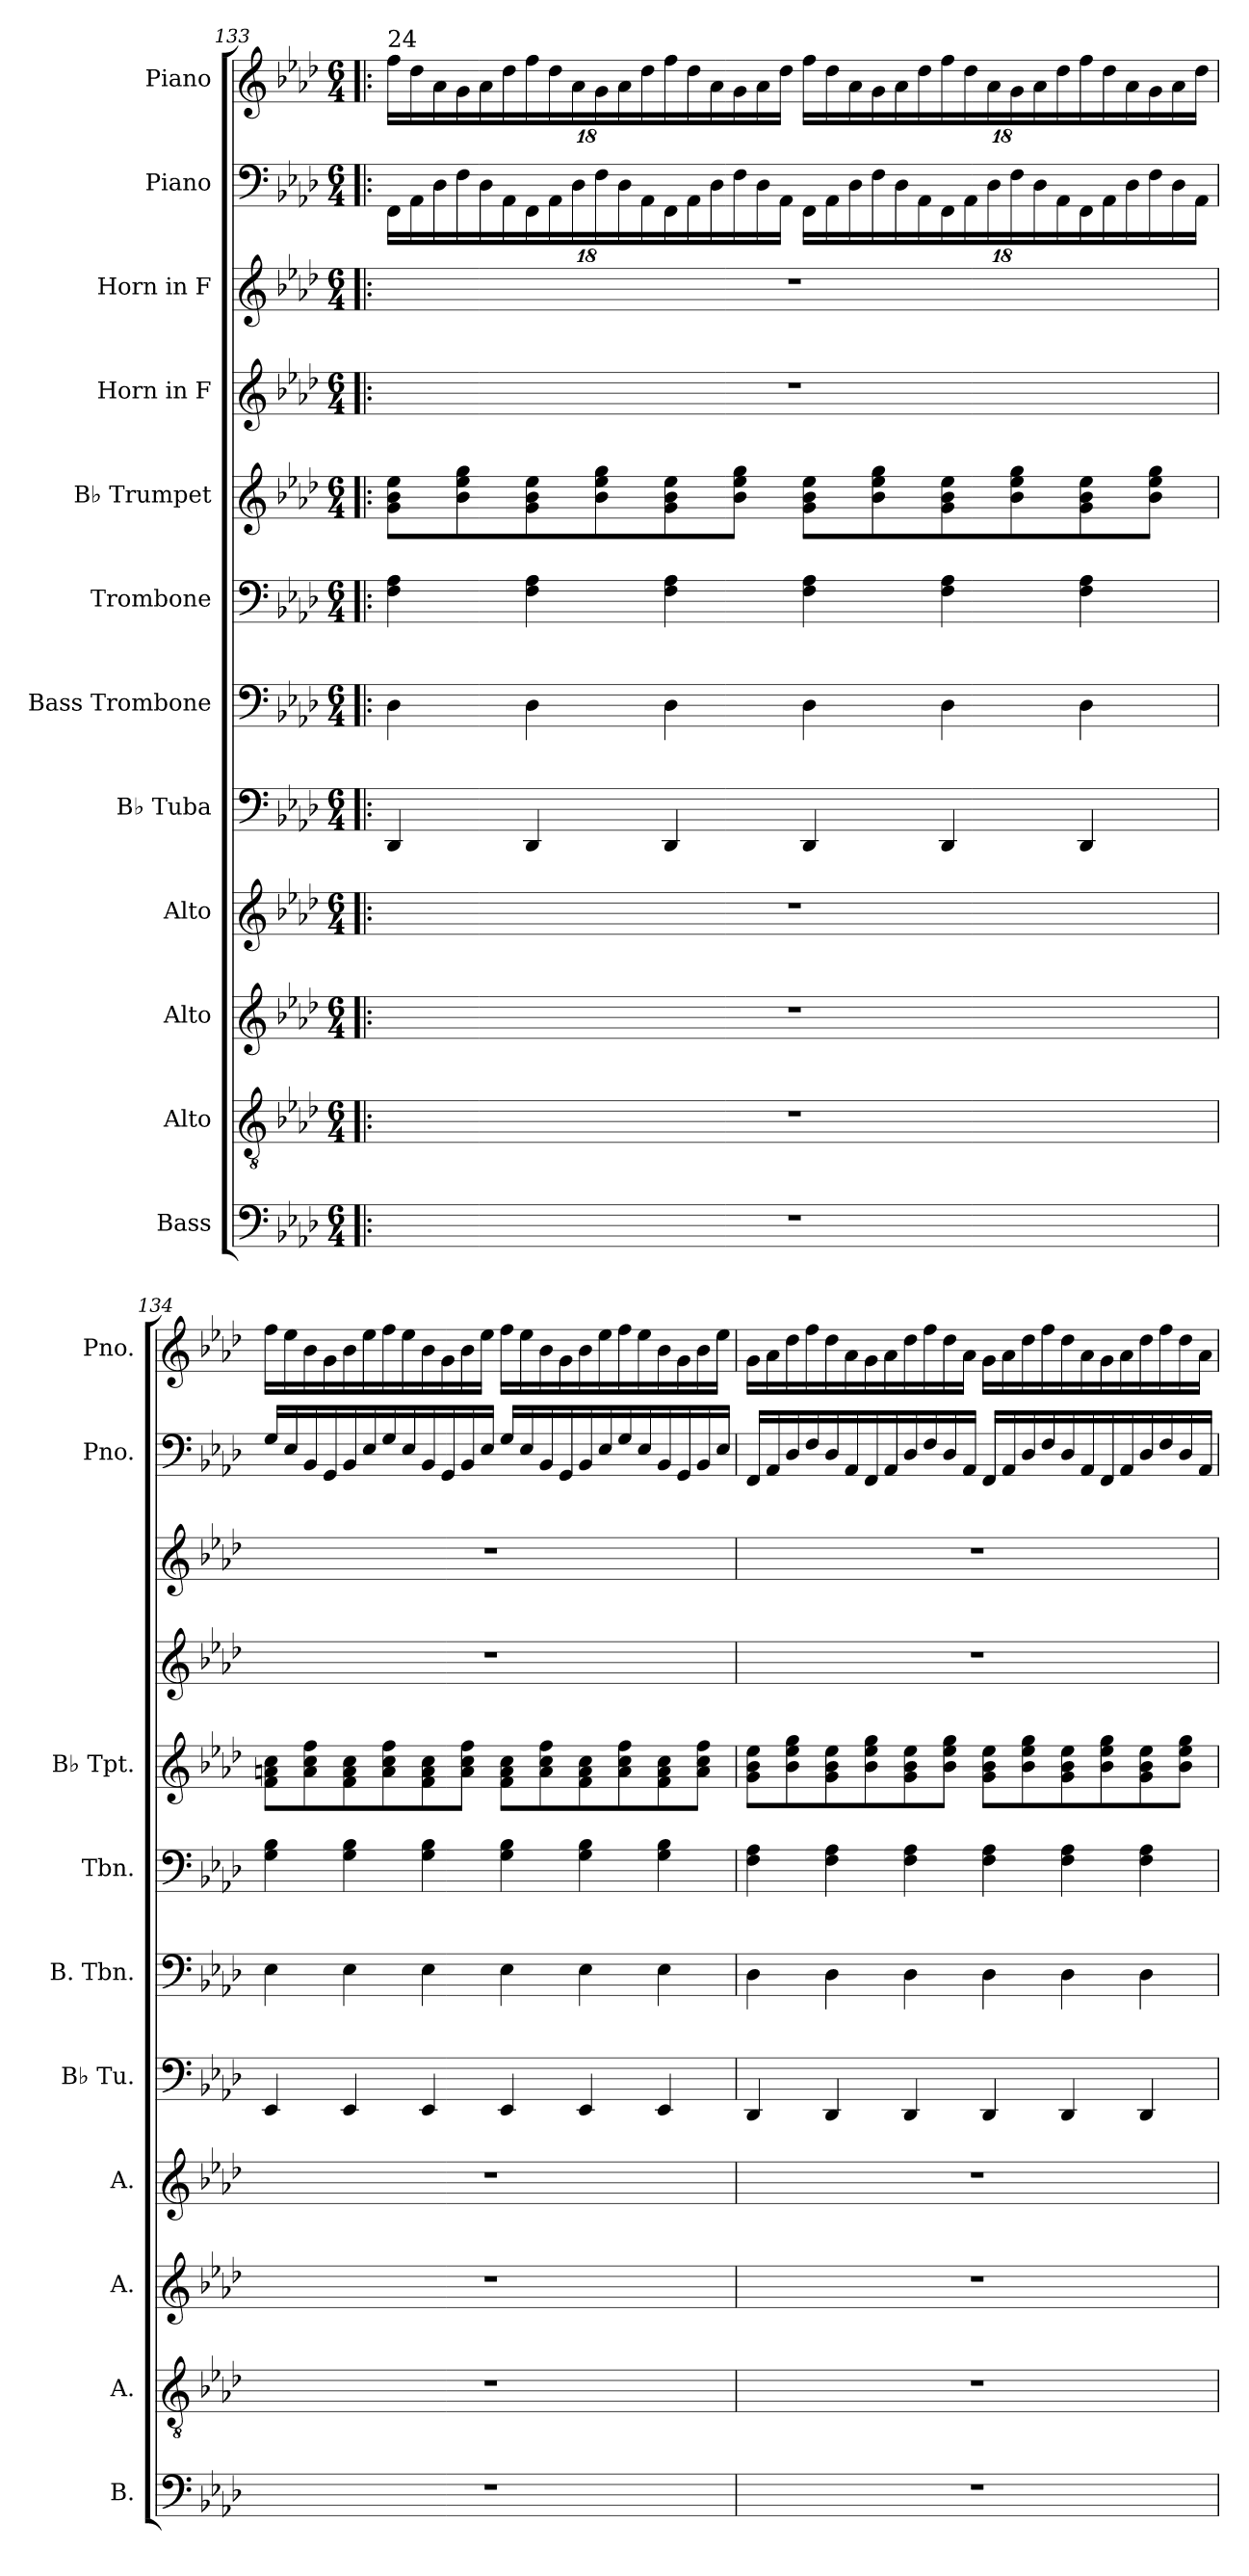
**kern	**kern	**kern	**kern	**kern	**kern	**kern	**kern	**kern	**kern	**kern	**kern
*part12	*part11	*part10	*part9	*part8	*part7	*part6	*part5	*part4	*part3	*part2	*part1
*staff12	*staff11	*staff10	*staff9	*staff8	*staff7	*staff6	*staff5	*staff4	*staff3	*staff2	*staff1
*I"Bass	*I"Alto	*I"Alto	*I"Alto	*I"B♭ Tuba	*I"Bass Trombone	*I"Trombone	*I"B♭ Trumpet	*I"Horn in F	*I"Horn in F	*I"Piano	*I"Piano
*I'B.	*I'A.	*I'A.	*I'A.	*I'B♭ Tu.	*I'B. Tbn.	*I'Tbn.	*I'B♭ Tpt.	*	*	*I'Pno.	*I'Pno.
!!LO:PB:g=z
*clefF4	*clefGv2	*clefG2	*clefG2	*clefF4	*clefF4	*clefF4	*clefG2	*clefG2	*clefG2	*clefF4	*clefG2
*	*	*	*	*	*	*	*ITrd1c2	*ITrd4c7	*ITrd4c7	*	*
*k[b-e-a-d-]	*k[b-e-a-d-]	*k[b-e-a-d-]	*k[b-e-a-d-]	*k[b-e-a-d-]	*k[b-e-a-d-]	*k[b-e-a-d-]	*k[b-e-a-d-g-c-]	*k[b-e-a-d-g-]	*k[b-e-a-d-g-]	*k[b-e-a-d-]	*k[b-e-a-d-]
*M6/4	*M6/4	*M6/4	*M6/4	*M6/4	*M6/4	*M6/4	*M6/4	*M6/4	*M6/4	*M6/4	*M6/4
*	*	*	*	*	*	*	*	*	*	*Xbrackettup	*Xbrackettup
=133!|:	=133!|:	=133!|:	=133!|:	=133!|:	=133!|:	=133!|:	=133!|:	=133!|:	=133!|:	=133!|:	=133!|:
!	!	!	!	!	!	!	!	!	!	!	!LO:TX:a:t=24
1.r	1.r	1.r	1.r	4DD-/	4D-\	4F\ 4A-\	8f\ 8a-\ 8dd-\L	1.r	1.r	24FF\LL	24ff\LL
.	.	.	.	.	.	.	.	.	.	24AA-\	24dd-\
.	.	.	.	.	.	.	.	.	.	24D-\	24a-\
.	.	.	.	.	.	.	8a-\ 8dd-\ 8ff\	.	.	24F\	24g\
.	.	.	.	.	.	.	.	.	.	24D-\	24a-\
.	.	.	.	.	.	.	.	.	.	24AA-\	24dd-\
.	.	.	.	4DD-/	4D-\	4F\ 4A-\	8f\ 8a-\ 8dd-\	.	.	24FF\	24ff\
.	.	.	.	.	.	.	.	.	.	24AA-\	24dd-\
.	.	.	.	.	.	.	.	.	.	24D-\	24a-\
.	.	.	.	.	.	.	8a-\ 8dd-\ 8ff\	.	.	24F\	24g\
.	.	.	.	.	.	.	.	.	.	24D-\	24a-\
.	.	.	.	.	.	.	.	.	.	24AA-\	24dd-\
.	.	.	.	4DD-/	4D-\	4F\ 4A-\	8f\ 8a-\ 8dd-\	.	.	24FF\	24ff\
.	.	.	.	.	.	.	.	.	.	24AA-\	24dd-\
.	.	.	.	.	.	.	.	.	.	24D-\	24a-\
.	.	.	.	.	.	.	8a-\ 8dd-\ 8ff\J	.	.	24F\	24g\
.	.	.	.	.	.	.	.	.	.	24D-\	24a-\
.	.	.	.	.	.	.	.	.	.	24AA-\JJ	24dd-\JJ
.	.	.	.	4DD-/	4D-\	4F\ 4A-\	8f\ 8a-\ 8dd-\L	.	.	24FF\LL	24ff\LL
.	.	.	.	.	.	.	.	.	.	24AA-\	24dd-\
.	.	.	.	.	.	.	.	.	.	24D-\	24a-\
.	.	.	.	.	.	.	8a-\ 8dd-\ 8ff\	.	.	24F\	24g\
.	.	.	.	.	.	.	.	.	.	24D-\	24a-\
.	.	.	.	.	.	.	.	.	.	24AA-\	24dd-\
.	.	.	.	4DD-/	4D-\	4F\ 4A-\	8f\ 8a-\ 8dd-\	.	.	24FF\	24ff\
.	.	.	.	.	.	.	.	.	.	24AA-\	24dd-\
.	.	.	.	.	.	.	.	.	.	24D-\	24a-\
.	.	.	.	.	.	.	8a-\ 8dd-\ 8ff\	.	.	24F\	24g\
.	.	.	.	.	.	.	.	.	.	24D-\	24a-\
.	.	.	.	.	.	.	.	.	.	24AA-\	24dd-\
.	.	.	.	4DD-/	4D-\	4F\ 4A-\	8f\ 8a-\ 8dd-\	.	.	24FF\	24ff\
.	.	.	.	.	.	.	.	.	.	24AA-\	24dd-\
.	.	.	.	.	.	.	.	.	.	24D-\	24a-\
.	.	.	.	.	.	.	8a-\ 8dd-\ 8ff\J	.	.	24F\	24g\
.	.	.	.	.	.	.	.	.	.	24D-\	24a-\
.	.	.	.	.	.	.	.	.	.	24AA-\JJ	24dd-\JJ
!!LO:PB:g=z
=134	=134	=134	=134	=134	=134	=134	=134	=134	=134	=134	=134
1.r	1.r	1.r	1.r	4EE-/	4E-\	4G\ 4B-\	8e-\ 8gn\ 8b-\L	1.r	1.r	16G/LL	16ff\LL
.	.	.	.	.	.	.	.	.	.	16E-/	16ee-\
.	.	.	.	.	.	.	8g\ 8b-\ 8ee-\	.	.	16BB-/	16b-\
.	.	.	.	.	.	.	.	.	.	16GG/	16g\
.	.	.	.	4EE-/	4E-\	4G\ 4B-\	8e-\ 8g\ 8b-\	.	.	16BB-/	16b-\
.	.	.	.	.	.	.	.	.	.	16E-/	16ee-\
.	.	.	.	.	.	.	8g\ 8b-\ 8ee-\	.	.	16G/	16ff\
.	.	.	.	.	.	.	.	.	.	16E-/	16ee-\
.	.	.	.	4EE-/	4E-\	4G\ 4B-\	8e-\ 8g\ 8b-\	.	.	16BB-/	16b-\
.	.	.	.	.	.	.	.	.	.	16GG/	16g\
.	.	.	.	.	.	.	8g\ 8b-\ 8ee-\J	.	.	16BB-/	16b-\
.	.	.	.	.	.	.	.	.	.	16E-/JJ	16ee-\JJ
.	.	.	.	4EE-/	4E-\	4G\ 4B-\	8e-\ 8g\ 8b-\L	.	.	16G/LL	16ff\LL
.	.	.	.	.	.	.	.	.	.	16E-/	16ee-\
.	.	.	.	.	.	.	8g\ 8b-\ 8ee-\	.	.	16BB-/	16b-\
.	.	.	.	.	.	.	.	.	.	16GG/	16g\
.	.	.	.	4EE-/	4E-\	4G\ 4B-\	8e-\ 8g\ 8b-\	.	.	16BB-/	16b-\
.	.	.	.	.	.	.	.	.	.	16E-/	16ee-\
.	.	.	.	.	.	.	8g\ 8b-\ 8ee-\	.	.	16G/	16ff\
.	.	.	.	.	.	.	.	.	.	16E-/	16ee-\
.	.	.	.	4EE-/	4E-\	4G\ 4B-\	8e-\ 8g\ 8b-\	.	.	16BB-/	16b-\
.	.	.	.	.	.	.	.	.	.	16GG/	16g\
.	.	.	.	.	.	.	8g\ 8b-\ 8ee-\J	.	.	16BB-/	16b-\
.	.	.	.	.	.	.	.	.	.	16E-/JJ	16ee-\JJ
!!LO:PB:g=z
=135	=135	=135	=135	=135	=135	=135	=135	=135	=135	=135	=135
1.r	1.r	1.r	1.r	4DD-/	4D-\	4F\ 4A-\	8f\ 8a-\ 8dd-\L	1.r	1.r	16FF/LL	16g\LL
.	.	.	.	.	.	.	.	.	.	16AA-/	16a-\
.	.	.	.	.	.	.	8a-\ 8dd-\ 8ff\	.	.	16D-/	16dd-\
.	.	.	.	.	.	.	.	.	.	16F/	16ff\
.	.	.	.	4DD-/	4D-\	4F\ 4A-\	8f\ 8a-\ 8dd-\	.	.	16D-/	16dd-\
.	.	.	.	.	.	.	.	.	.	16AA-/	16a-\
.	.	.	.	.	.	.	8a-\ 8dd-\ 8ff\	.	.	16FF/	16g\
.	.	.	.	.	.	.	.	.	.	16AA-/	16a-\
.	.	.	.	4DD-/	4D-\	4F\ 4A-\	8f\ 8a-\ 8dd-\	.	.	16D-/	16dd-\
.	.	.	.	.	.	.	.	.	.	16F/	16ff\
.	.	.	.	.	.	.	8a-\ 8dd-\ 8ff\J	.	.	16D-/	16dd-\
.	.	.	.	.	.	.	.	.	.	16AA-/JJ	16a-\JJ
.	.	.	.	4DD-/	4D-\	4F\ 4A-\	8f\ 8a-\ 8dd-\L	.	.	16FF/LL	16g\LL
.	.	.	.	.	.	.	.	.	.	16AA-/	16a-\
.	.	.	.	.	.	.	8a-\ 8dd-\ 8ff\	.	.	16D-/	16dd-\
.	.	.	.	.	.	.	.	.	.	16F/	16ff\
.	.	.	.	4DD-/	4D-\	4F\ 4A-\	8f\ 8a-\ 8dd-\	.	.	16D-/	16dd-\
.	.	.	.	.	.	.	.	.	.	16AA-/	16a-\
.	.	.	.	.	.	.	8a-\ 8dd-\ 8ff\	.	.	16FF/	16g\
.	.	.	.	.	.	.	.	.	.	16AA-/	16a-\
.	.	.	.	4DD-/	4D-\	4F\ 4A-\	8f\ 8a-\ 8dd-\	.	.	16D-/	16dd-\
.	.	.	.	.	.	.	.	.	.	16F/	16ff\
.	.	.	.	.	.	.	8a-\ 8dd-\ 8ff\J	.	.	16D-/	16dd-\
.	.	.	.	.	.	.	.	.	.	16AA-/JJ	16a-\JJ
=	=	=	=	=	=	=	=	=	=	=	=
*-	*-	*-	*-	*-	*-	*-	*-	*-	*-	*-	*-
